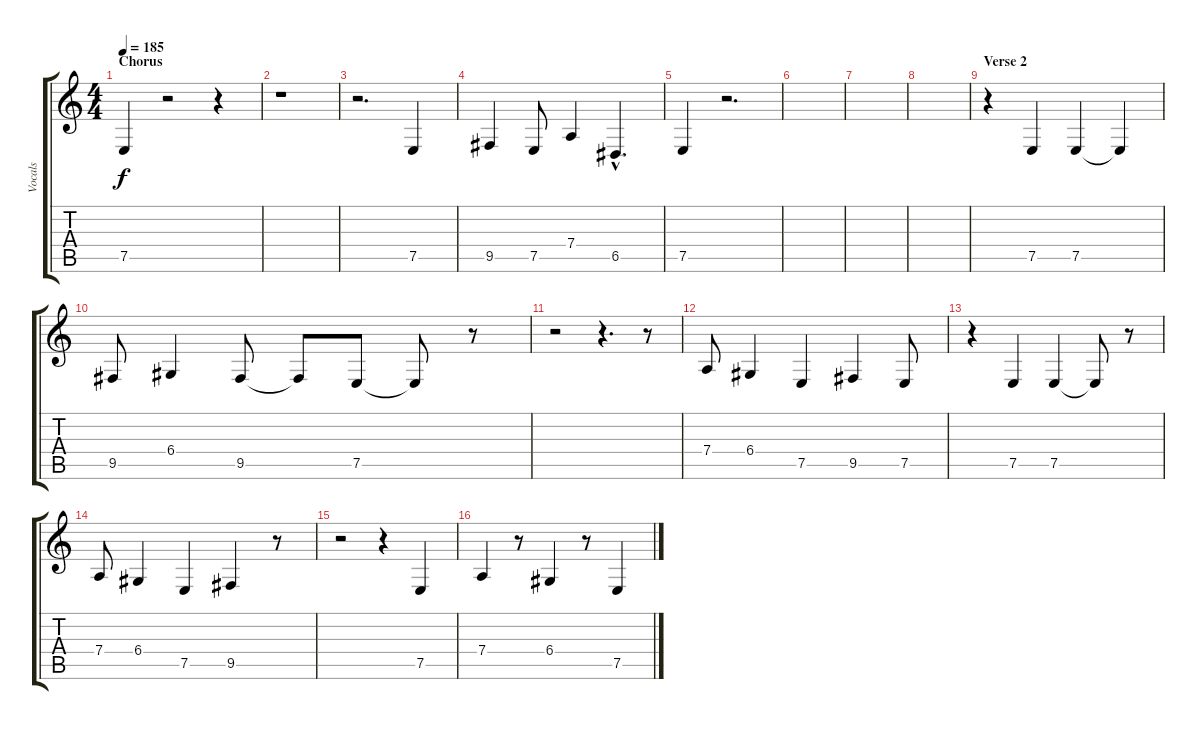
\track ("Vocals" "Vocals") {instrument bassoon}
\staff {score tabs}
\tuning (E4 B3 G3 D3 A2 E2) {hide}
\ts (4 4)
\section ("" "Chorus")
\tempo 185
\clef g2
\ks c
7.5.4{dy f volume 15 instrument bassoon} r.2 r.4 |
r.1 |
r.2{d} 7.5.4{volume 13 instrument bassoon} |
9.5.4 7.5.8 7.4.4 6.5{hac}.4{d} |
7.5.4{volume 15 instrument bassoon} r.2{d} |
|
|
|
\section ("" "Verse 2")
r.4 7.5.4{volume 13 instrument bassoon} 7.5.4 7.5{t}.4 |
9.5.8 6.4.4 9.5.8 9.5{t}.8 7.5.8 7.5{t}.8 r.8 |
r.2 r.4{d} r.8 |
7.4.8 6.4.4 7.5.4 9.5.4 7.5.8 |
r.4 7.5.4 7.5.4 7.5{t}.8 r.8 |
7.4.8 6.4.4 7.5.4 9.5.4 r.8 |
r.2 r.4 7.5.4 |
7.4.4 r.8 6.4.4 r.8 7.5.4
